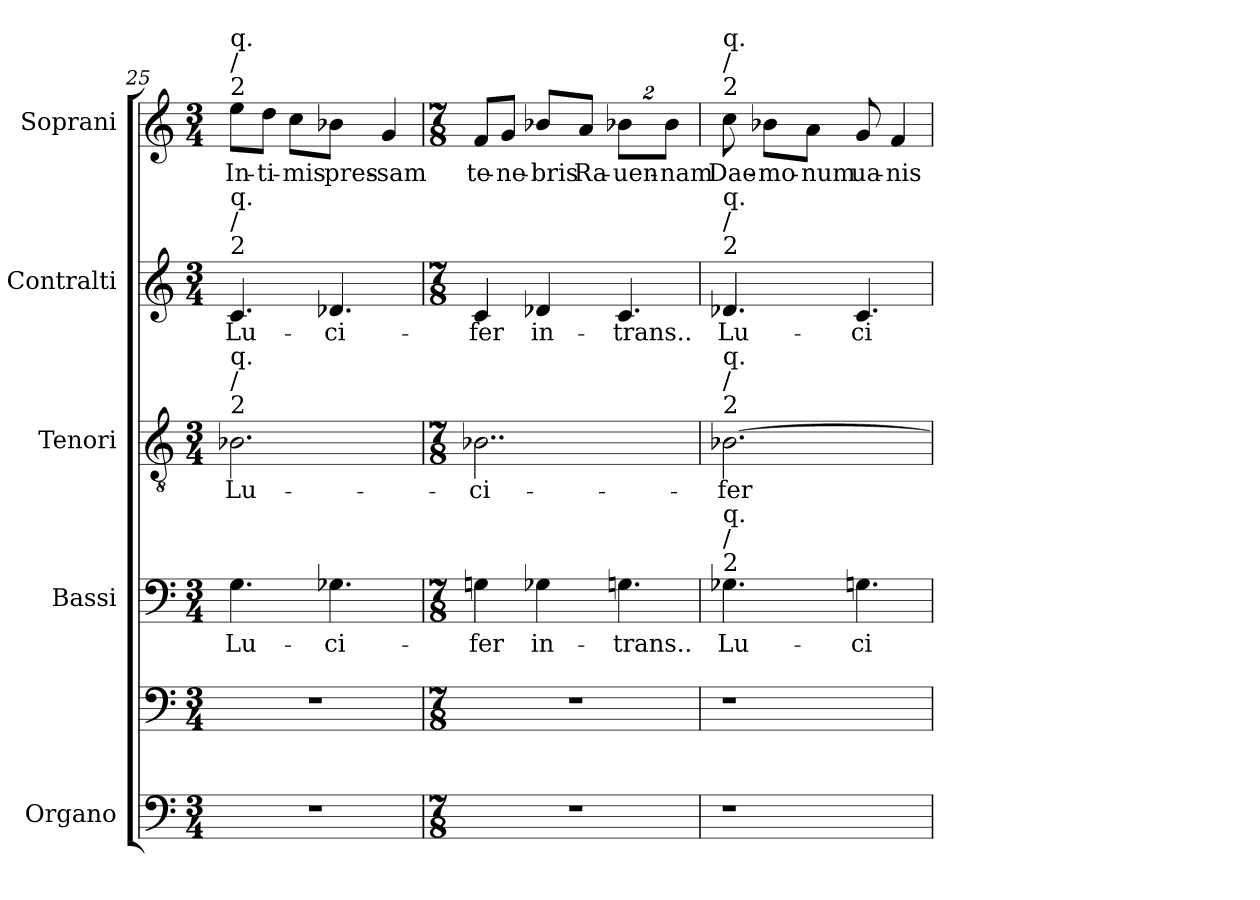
**kern	**kern	**kern	**text	**kern	**text	**kern	**text	**kern	**text
*part5	*part5	*part4	*part4	*part3	*part3	*part2	*part2	*part1	*part1
*staff6	*staff5	*staff4	*staff4	*staff3	*staff3	*staff2	*staff2	*staff1	*staff1
*I"Organo	*	*I"Bassi	*	*I"Tenori	*	*I"Contralti	*	*I"Soprani	*
*I'Org.	*	*I'B.	*	*I'T.	*	*I'C.	*	*I'S.	*
*clefF4	*clefF4	*clefF4	*	*clefGv2	*	*clefG2	*	*clefG2	*
*	*	*	*	*ITrd7c12	*	*	*	*	*
*k[]	*k[]	*k[]	*	*k[]	*	*k[]	*	*k[]	*
*C:	*C:	*C:	*	*C:	*	*C:	*	*C:	*
*M3/4	*M3/4	*M3/4	*	*M3/4	*	*M3/4	*	*M3/4	*
=25	=25	=25	=25	=25	=25	=25	=25	=25	=25
!LO:N:vis=1	!LO:N:vis=1	!	!	!	!	!	!	!	!
!	!	!	!LO:LY:b:color=#000000	!	!	!	!	!	!
!	!	!	!	!	!LO:LY:b:color=#000000	!	!	!	!
!	!	!	!	!	!	!	!LO:LY:b:color=#000000	!	!
!	!	!	!	!	!	!	!	!LO:TX:a:t=2	!
!	!	!	!	!	!	!	!	!LO:TX:t=/	!
!	!	!	!	!	!	!	!	!LO:TX:t=q.	!
!	!	!	!	!	!	!LO:TX:a:t=2	!	!	!
!	!	!	!	!	!	!LO:TX:t=/	!	!	!
!	!	!	!	!	!	!LO:TX:t=q.	!	!	!
!	!	!	!	!LO:TX:a:t=2	!	!	!	!	!
!	!	!	!	!LO:TX:t=/	!	!	!	!	!
!	!	!	!	!LO:TX:t=q.	!	!	!	!	!
!	!	!	!	!	!	!	!	!	!LO:LY:b:color=#000000
2.r	2.r	4.Gi\	Lu-	2.BB-Xi\	Lu-	4.ci/	Lu-	8eei\L	In-
!	!	!	!	!	!	!	!	!	!LO:LY:b:color=#000000
.	.	.	.	.	.	.	.	8ddi\J	-ti-
!	!	!	!	!	!	!	!	!	!LO:LY:b:color=#000000
.	.	.	.	.	.	.	.	8cci\L	-mis
!	!	!	!LO:LY:b:color=#000000	!	!	!	!	!	!
!	!	!	!	!	!	!	!LO:LY:b:color=#000000	!	!
!	!	!	!	!	!	!	!	!	!LO:LY:b:color=#000000
.	.	4.G-Xi\	-ci-	.	.	4.d-Xi/	-ci-	8b-Xi\J	pres-
!	!	!	!	!	!	!	!	!	!LO:LY:b:color=#000000
.	.	.	.	.	.	.	.	4gi/	-sam
!!LO:PB:g=z
=26	=26	=26	=26	=26	=26	=26	=26	=26	=26
*M7/8	*M7/8	*M7/8	*	*M7/8	*	*M7/8	*	*M7/8	*
!LO:N:vis=1	!LO:N:vis=1	!	!	!	!	!	!	!	!
!	!	!	!LO:LY:b:color=#000000	!	!	!	!	!	!
!	!	!	!	!	!LO:LY:b:color=#000000	!	!	!	!
!	!	!	!	!	!	!	!LO:LY:b:color=#000000	!	!
!	!	!	!	!	!	!	!	!	!LO:LY:b:color=#000000
2..r	2..r	4Gni\	-fer	2..BB-Xi\	-ci-	4ci/	-fer	8fi/L	te-
!	!	!	!	!	!	!	!	!	!LO:LY:b:color=#000000
.	.	.	.	.	.	.	.	8gi/J	-ne-
!	!	!	!LO:LY:b:color=#000000	!	!	!	!	!	!
!	!	!	!	!	!	!	!LO:LY:b:color=#000000	!	!
!	!	!	!	!	!	!	!	!	!LO:LY:b:color=#000000
.	.	4G-Xi\	in-	.	.	4d-Xi/	in-	8b-Xi/L	-bris
!	!	!	!	!	!	!	!	!	!LO:LY:b:color=#000000
.	.	.	.	.	.	.	.	8ai/J	Ra-
!	!	!	!LO:LY:b:color=#000000	!	!	!	!	!	!
!	!	!	!	!	!	!	!LO:LY:b:color=#000000	!	!
!	!	!	!	!	!	!	!	!	!LO:LY:b:color=#000000
.	.	4.Gni\	-trans..	.	.	4.ci/	-trans..	16%3b-Xi\L	-uen-
!	!	!	!	!	!	!	!	!	!LO:LY:b:color=#000000
.	.	.	.	.	.	.	.	16%3b-i\J	-nam
=27	=27	=27	=27	=27	=27	=27	=27	=27	=27
!LO:N:vis=1	!LO:N:vis=1	!	!	!	!	!	!	!	!
!	!	!	!LO:LY:b:color=#000000	!	!	!	!	!	!
!	!	!	!	!	!LO:LY:b:color=#000000	!	!	!	!
!	!	!	!	!	!	!	!LO:LY:b:color=#000000	!	!
!	!	!	!	!	!	!	!	!LO:TX:a:t=2	!
!	!	!	!	!	!	!	!	!LO:TX:t=/	!
!	!	!	!	!	!	!	!	!LO:TX:t=q.	!
!	!	!	!	!	!	!LO:TX:a:t=2	!	!	!
!	!	!	!	!	!	!LO:TX:t=/	!	!	!
!	!	!	!	!	!	!LO:TX:t=q.	!	!	!
!	!	!	!	!LO:TX:a:t=2	!	!	!	!	!
!	!	!	!	!LO:TX:t=/	!	!	!	!	!
!	!	!	!	!LO:TX:t=q.	!	!	!	!	!
!	!	!LO:TX:a:t=2	!	!	!	!	!	!	!
!	!	!LO:TX:t=/	!	!	!	!	!	!	!
!	!	!LO:TX:t=q.	!	!	!	!	!	!	!
!	!	!	!	!	!	!	!	!	!LO:LY:b:color=#000000
2.r	2.r	4.G-Xi\	Lu-	[2.BB-Xi\	-fer	4.d-Xi/	Lu-	8cci\	Dae-
!	!	!	!	!	!	!	!	!	!LO:LY:b:color=#000000
.	.	.	.	.	.	.	.	8b-Xi\L	-mo-
!	!	!	!	!	!	!	!	!	!LO:LY:b:color=#000000
.	.	.	.	.	.	.	.	8ai\J	-num
!	!	!	!LO:LY:b:color=#000000	!	!	!	!	!	!
!	!	!	!	!	!	!	!LO:LY:b:color=#000000	!	!
!	!	!	!	!	!	!	!	!	!LO:LY:b:color=#000000
.	.	4.Gni\	-ci-	.	.	4.ci/	-ci-	8gi/	ua-
!	!	!	!	!	!	!	!	!	!LO:LY:b:color=#000000
.	.	.	.	.	.	.	.	4fi/	-nis
=	=	=	=	=	=	=	=	=	=
*-	*-	*-	*-	*-	*-	*-	*-	*-	*-
